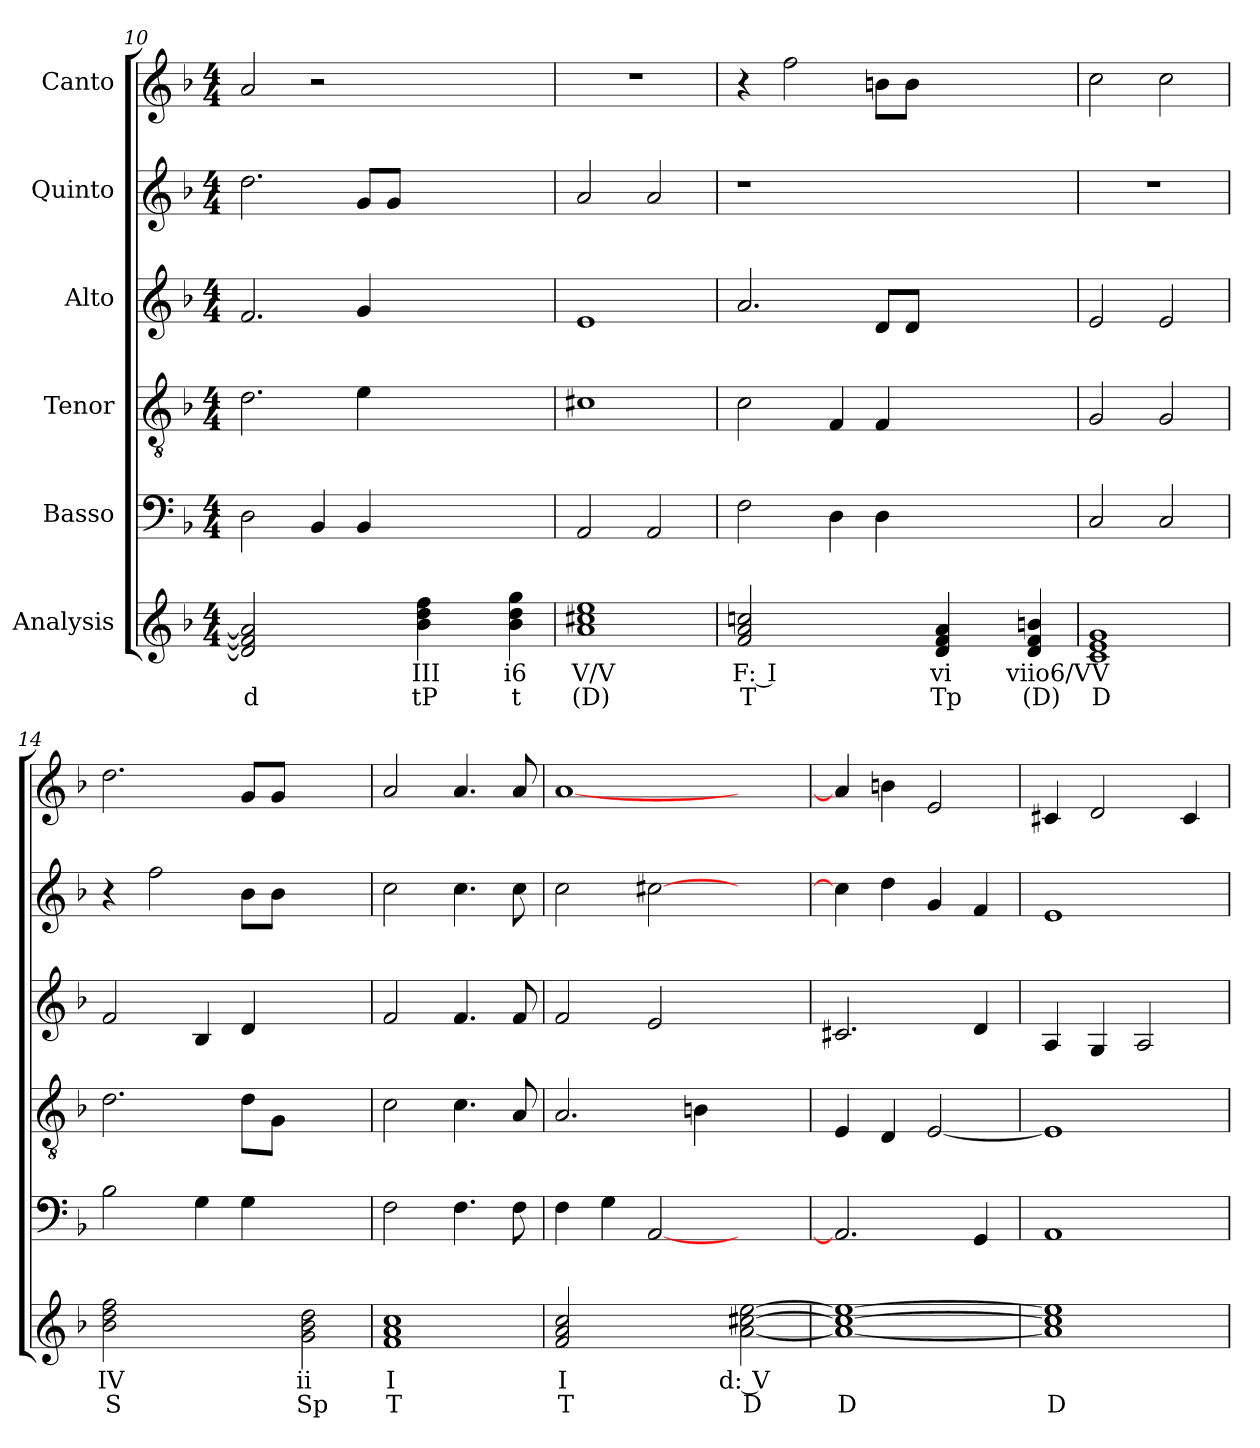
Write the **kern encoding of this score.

**kern	**text	**text	**kern	**kern	**kern	**kern	**kern
*part6	*part6	*part6	*part5	*part4	*part3	*part2	*part1
*staff6	*staff6	*staff6	*staff5	*staff4	*staff3	*staff2	*staff1
*I"Analysis	*	*	*I"Basso	*I"Tenor	*I"Alto	*I"Quinto	*I"Canto
*	*	*	*clefF4	*clefGv2	*clefG2	*clefG2	*clefG2
*k[b-]	*	*	*k[b-]	*k[b-]	*k[b-]	*k[b-]	*k[b-]
*	*	*	*F:	*F:	*F:	*F:	*F:
*M4/4	*	*	*M4/4	*M4/4	*M4/4	*M4/4	*M4/4
=10	=10	=10	=10	=10	=10	=10	=10
2d] 2f] 2a]	.	d	2D\	2.d\	2.f/	2.dd\	2a/
2ryy	.	.	4BB-/	.	.	.	2r
.	.	.	4BB-/	4e\	4g/	8g/L	.
.	.	.	.	.	.	8g/J	.
4b- 4dd 4ff	III	tP	2.ryy	2.ryy	2.ryy	2.ryy	2.ryy
4ryy	.	.	.	.	.	.	.
4b- 4dd 4gg	i6	t	.	.	.	.	.
=11	=11	=11	=11	=11	=11	=11	=11
1a 1cc#X 1ee	V/V	(D)	2AA/	1c#X	1e	2a/	1r
.	.	.	2AA/	.	.	2a/	.
=12	=12	=12	=12	=12	=12	=12	=12
2f 2a 2ccn	F: I	T	2F\	2c\	2.a/	1r	4r
.	.	.	.	.	.	.	2ff\
2ryy	.	.	4D\	4F/	.	.	.
.	.	.	4D\	4F/	8d/L	.	8bn\L
.	.	.	.	.	8d/J	.	8b\J
4d 4f 4a	vi	Tp	2.ryy	2.ryy	2.ryy	2.ryy	2.ryy
4ryy	.	.	.	.	.	.	.
4d 4f 4bn	viio6/V	(D)	.	.	.	.	.
=13	=13	=13	=13	=13	=13	=13	=13
1c 1e 1g	V	D	2C/	2G/	2e/	1r	2cc\
.	.	.	2C/	2G/	2e/	.	2cc\
=14	=14	=14	=14	=14	=14	=14	=14
2b- 2dd 2ff	IV	S	2B-\	2.d\	2f/	4r	2.dd\
.	.	.	.	.	.	2ff\	.
2ryy	.	.	4G\	.	4B-/	.	.
.	.	.	4G\	8d\L	4d/	8b-\L	8g/L
.	.	.	.	8G\J	.	8b-\J	8g/J
2g 2b- 2dd	ii	Sp	2ryy	2ryy	2ryy	2ryy	2ryy
=15	=15	=15	=15	=15	=15	=15	=15
1f 1a 1cc	I	T	2F\	2c\	2f/	2cc\	2a/
.	.	.	4.F\	4.c\	4.f/	4.cc\	4.a/
.	.	.	8F\	8A/	8f/	8cc\	8a/
=16	=16	=16	=16	=16	=16	=16	=16
2f 2a 2cc	I	T	4F\	2.A/	2f/	2cc\	[1a
.	.	.	4G\	.	.	.	.
2ryy	.	.	[2AA/	.	2e/	[2cc#X\	.
.	.	.	.	4Bn\	.	.	.
[2a [2cc#X [2ee	d: V	D	2ryy	2ryy	2ryy	2ryy	2ryy
=17	=17	=17	=17	=17	=17	=17	=17
1a_ 1cc#_ 1ee_	.	D	2.AA/]	4E/	2.c#X/	4cc#\]	4a/]
.	.	.	.	4D/	.	4dd\	4bn\
.	.	.	.	[2E/	.	4g/	2e/
.	.	.	4GG/	.	4d/	4f/	.
=18	=18	=18	=18	=18	=18	=18	=18
1a] 1cc#] 1ee]	.	D	1AA	1E]	4A/	1e	4c#X/
.	.	.	.	.	4G/	.	2d/
.	.	.	.	.	2A/	.	.
.	.	.	.	.	.	.	4c#/
=	=	=	=	=	=	=	=
*-	*-	*-	*-	*-	*-	*-	*-
